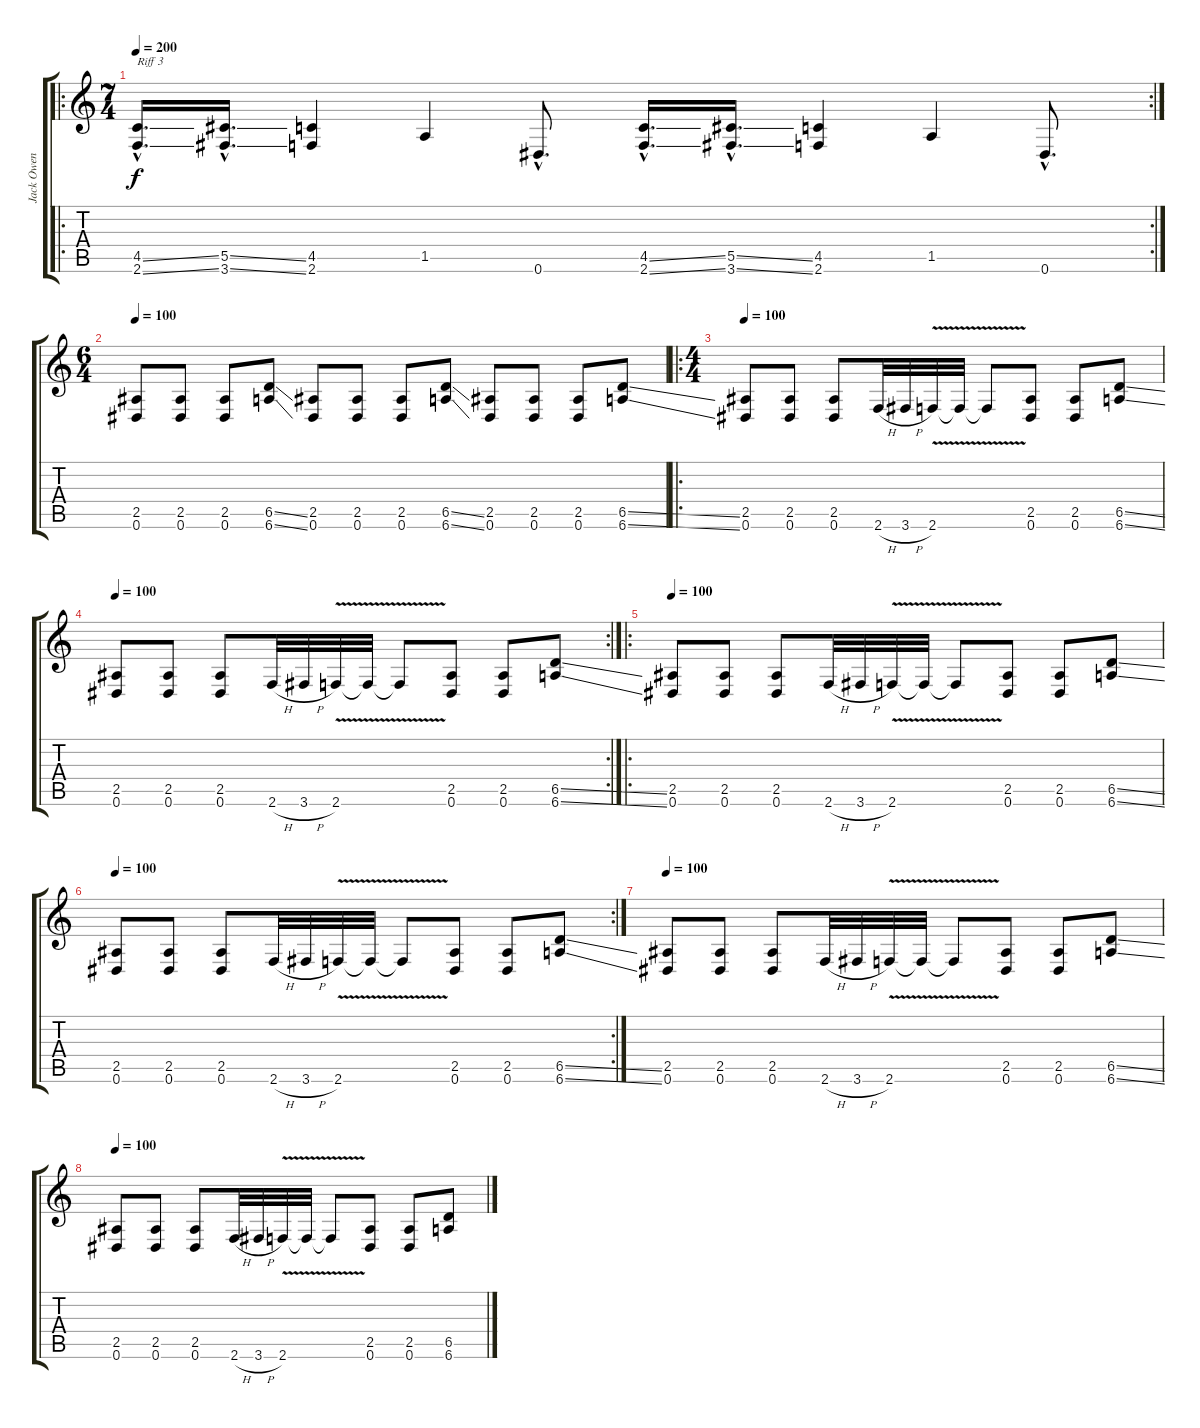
\track ("Jack Owen" "Jack Owen") {instrument distortionguitar}
\staff {score tabs}
\tuning (Eb4 Bb3 Gb3 Db3 Ab2 Eb2) {hide}
\ro
\rc 2
\ts (7 4)
\tempo 200
\clef g2
\ks c
(4.5{ss hac} 2.6{ss hac}).16{d txt "Riff 3" dy f} (5.5{ss hac} 3.6{ss hac}).16{d} (4.5 2.6).4 1.5.4 0.6{hac}.8{d} (4.5{ss hac} 2.6{ss hac}).16{d} (5.5{ss hac} 3.6{ss hac}).16{d} (4.5 2.6).4 1.5.4 0.6{hac}.8{d} |
\ts (6 4)
\tempo 100
(2.5 0.6).8 (2.5 0.6).8 (2.5 0.6).8 (6.5{ss} 6.6{ss}).8 (2.5 0.6).8 (2.5 0.6).8 (2.5 0.6).8 (6.5{ss} 6.6{ss}).8 (2.5 0.6).8 (2.5 0.6).8 (2.5 0.6).8 (6.5{ss} 6.6{ss}).8 |
\ro
\ts (4 4)
\tempo 120
\tempo 100
(2.5 0.6).8 (2.5 0.6).8 (2.5 0.6).8 2.6{h}.32 3.6{h}.32 2.6{v}.32 2.6{v t}.32 2.6{t}.8 (2.5 0.6).8 (2.5 0.6).8 (6.5{ss} 6.6{ss}).8 |
\rc 2
\tempo 120
\tempo 100
(2.5 0.6).8 (2.5 0.6).8 (2.5 0.6).8 2.6{h}.32 3.6{h}.32 2.6{v}.32 2.6{v t}.32 2.6{t}.8 (2.5 0.6).8 (2.5 0.6).8 (6.5{ss} 6.6{ss}).8 |
\ro
\tempo 120
\tempo 100
(2.5 0.6).8 (2.5 0.6).8 (2.5 0.6).8 2.6{h}.32 3.6{h}.32 2.6{v}.32 2.6{v t}.32 2.6{t}.8 (2.5 0.6).8 (2.5 0.6).8 (6.5{ss} 6.6{ss}).8 |
\rc 2
\tempo 120
\tempo 100
(2.5 0.6).8 (2.5 0.6).8 (2.5 0.6).8 2.6{h}.32 3.6{h}.32 2.6{v}.32 2.6{v t}.32 2.6{t}.8 (2.5 0.6).8 (2.5 0.6).8 (6.5{ss} 6.6{ss}).8 |
\tempo 120
\tempo 100
(2.5 0.6).8 (2.5 0.6).8 (2.5 0.6).8 2.6{h}.32 3.6{h}.32 2.6{v}.32 2.6{v t}.32 2.6{t}.8 (2.5 0.6).8 (2.5 0.6).8 (6.5{ss} 6.6{ss}).8 |
\tempo 120
\tempo 100
(2.5 0.6).8 (2.5 0.6).8 (2.5 0.6).8 2.6{h}.32 3.6{h}.32 2.6{v}.32 2.6{v t}.32 2.6{t}.8 (2.5 0.6).8 (2.5 0.6).8 (6.5{ss} 6.6{ss}).8
